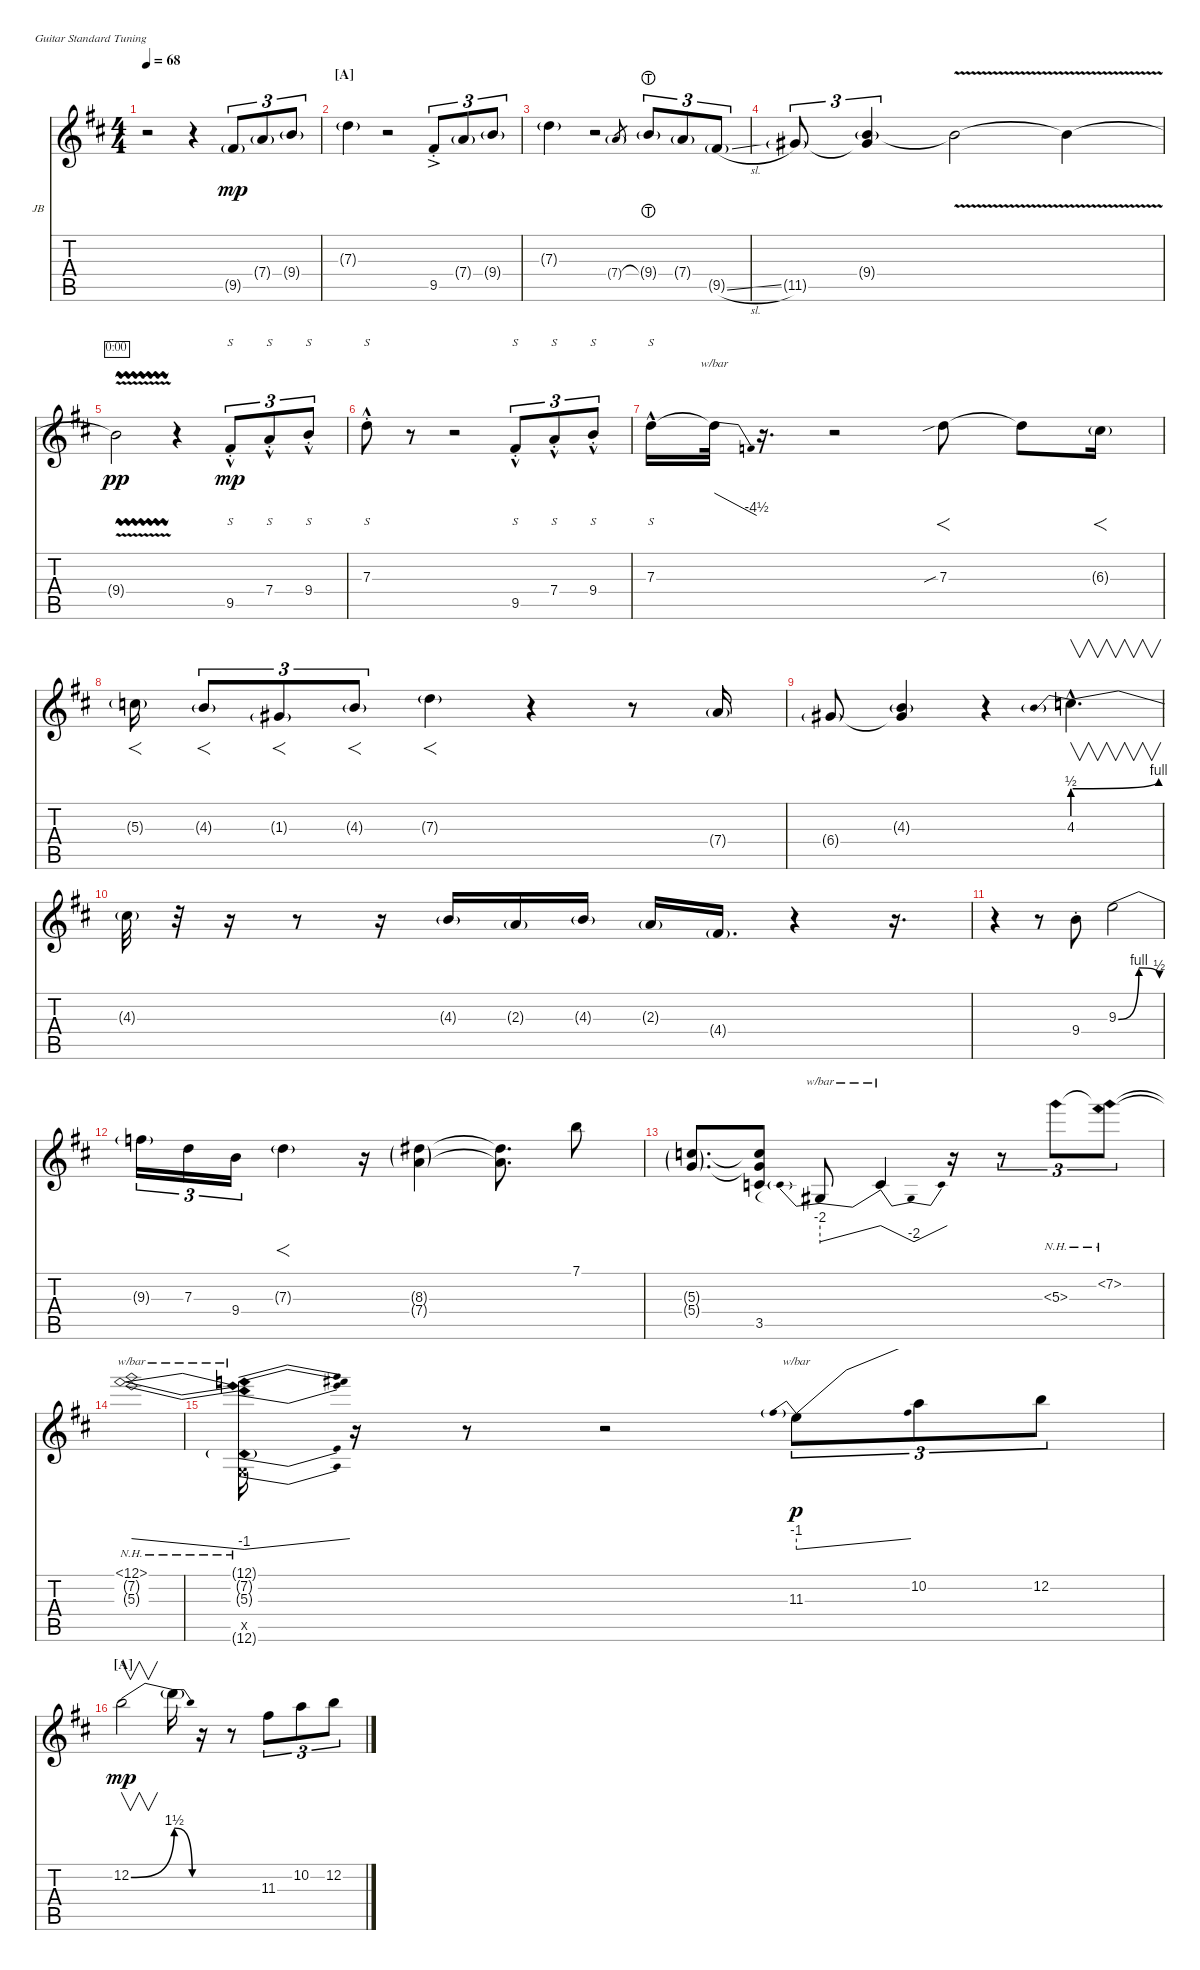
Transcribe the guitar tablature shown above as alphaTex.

\defaultSystemsLayout 4
\bracketExtendMode nobrackets
\firstSystemTrackNameOrientation horizontal
\otherSystemsTrackNameOrientation horizontal
\track ("Jeff Beck" "JB") {instrument overdrivenguitar}
\staff {score tabs}
\tuning (E4 B3 G3 D3 A2 E2)
\ts (4 4)
\tempo 68
\clef g2
\ks bminor
r.2{dy mp instrument overdrivenguitar} r.4 9.5{g}.8{tu (3 2)} 7.4{g}.8{tu (3 2)} 9.4{g}.8{tu (3 2)} |
\section ("A" "")
7.3{g}.4 r.2 9.5{ac st}.8{tu (3 2)} 7.4{g}.8{tu (3 2)} 9.4{g}.8{tu (3 2)} |
7.3{g}.4 r.2 7.4{g}.8{gr} 9.4{lht g}.8{tu (3 2)} 7.4{g}.8{tu (3 2)} 9.5{sl g}.8{tu (3 2)} |
11.5{g}.8{tu (3 2)} (9.4{g} 11.5{t}).4{tu (3 2)} 9.4{v t}.2 9.4{v t}.4 |
9.4{vw t}.2{dy pp timer} r.4 9.5{hac st}.8{s tu (3 2) dy mp} 7.4{hac st}.8{s tu (3 2)} 9.4{hac st}.8{s tu (3 2)} |
7.3{hac st}.8{s} r.8 r.2 9.5{hac st}.8{s tu (3 2)} 7.4{hac st}.8{s tu (3 2)} 9.4{hac st}.8{s tu (3 2)} |
7.3{hac}.16{s} 7.3{t}.32{tbe (dive default 0 0 58.8 -18)} r.16{d} r.2 7.3{sib}.8{f} 7.3{t}.8 6.3{g}.16{f} |
5.3{g}.16{f} 4.3{g}.8{f tu (3 2)} 1.3{g}.8{f tu (3 2)} 4.3{g}.8{f tu (3 2)} 7.3{g}.4{f} r.4 r.8 7.4{g}.16 |
6.4{g}.8 (4.3{g} 6.4{t}).4 r.4 4.3{be (prebendbend 0 2 17.4 4) hac}.4{v d} |
4.3{t}.32 r.32 r.16 r.8 r.16 4.3{g}.16 2.3{g}.16 4.3{g}.16 2.3{g}.16 4.4{g}.16{d} r.4 r.16{d} |
r.4 r.8 9.4{st}.8 9.3{be (bendrelease 0 0 12.6 4 20.4 4 59.4 2)}.2 |
9.3{t}.16{tu (3 2)} 7.3.16{tu (3 2)} 9.4.16{tu (3 2)} 7.3{g}.4{f} r.16 (8.3{g} 7.4{g}).4 (7.4{t} 8.3{t}).8{d} 7.1.8 |
(5.3{g} 5.4{g}).8{d} (3.5 5.4{t} 5.3{t}).8 3.5{t}.8{tbe (predivedive default 0 -8 16.2 0)} 3.5{t}.4{tbe (dip default 0 0 0.6 -8 1.2 -8 10.799999999999999 0)} r.16 r.8{tu (3 2)} 5.3{nh}.8{tu (3 2)} (7.2{nh} 5.3{nh t}).8{tu (3 2)} |
(12.1{nh} 7.2{nh t} 5.3{nh t}).1{tbe (dive default 13.799999999999999 0 59.4 -4)} |
(5.3{nh t} 7.2{nh t} 12.1{nh t} 12.6{nh g} 0.5{x}).16{tbe (dive default 0 -4 1.7999999999999998 0)} r.16 r.8 r.2 11.3.8{tu (3 2) tbe (predivedive default 0 -4 8.4 0) dy p} 10.2.8{tu (3 2)} 12.2.8{tu (3 2)} |
\section ("A" "")
12.2{be (bend 0 0 6 6)}.2{v dy mp} 12.2{be (release 0 6 2.4 0) t}.16 r.16 r.8 11.3.8{tu (3 2)} 10.2.8{tu (3 2)} 12.2.8{tu (3 2)}
